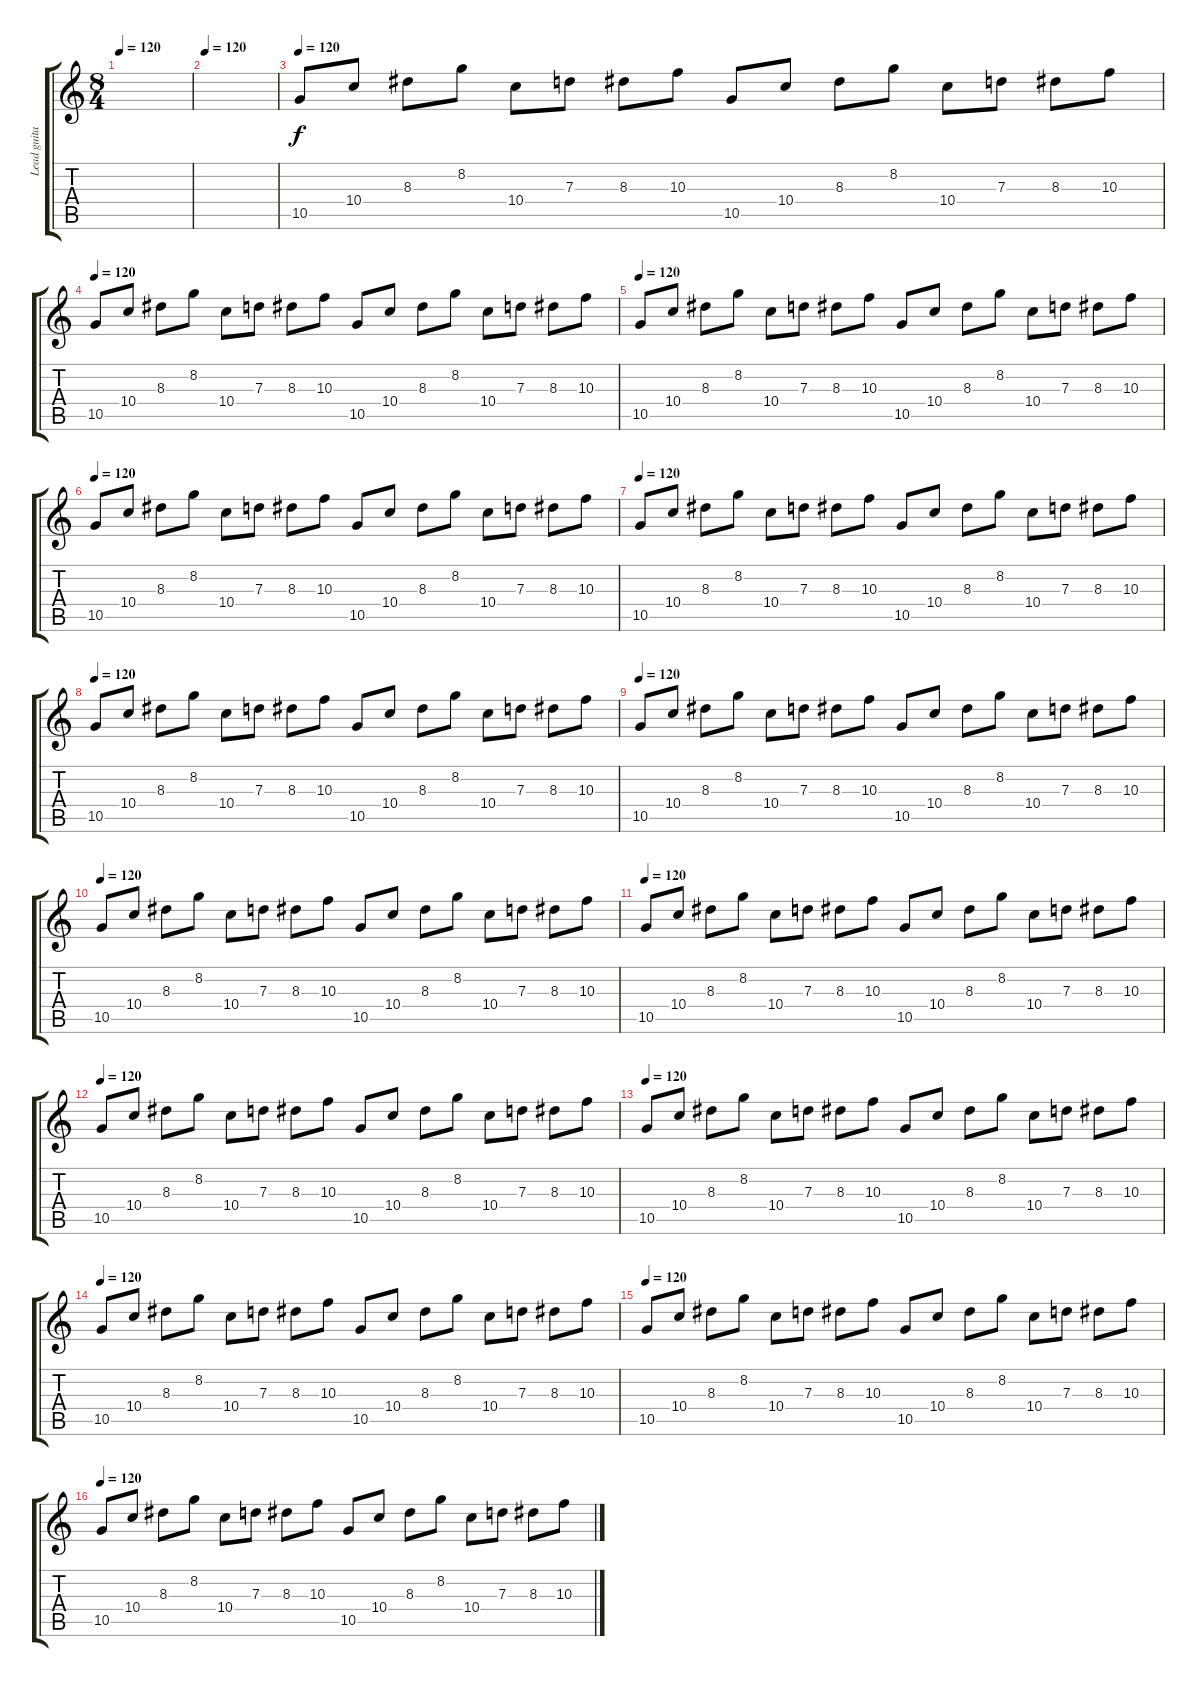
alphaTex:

\track ("Lead guitar 2" "Lead guita") {instrument distortionguitar}
\staff {score tabs}
\tuning (E4 B3 G3 D3 A2 E2) {hide}
\ts (8 4)
\tempo 120
\clef g2
\ks c
|
\tempo 120
|
\tempo 120
10.5.8 10.4.8 8.3.8 8.2.8 10.4.8 7.3.8 8.3.8 10.3.8 10.5.8 10.4.8 8.3.8 8.2.8 10.4.8 7.3.8 8.3.8 10.3.8 |
\tempo 120
10.5.8 10.4.8 8.3.8 8.2.8 10.4.8 7.3.8 8.3.8 10.3.8 10.5.8 10.4.8 8.3.8 8.2.8 10.4.8 7.3.8 8.3.8 10.3.8 |
\tempo 120
10.5.8 10.4.8 8.3.8 8.2.8 10.4.8 7.3.8 8.3.8 10.3.8 10.5.8 10.4.8 8.3.8 8.2.8 10.4.8 7.3.8 8.3.8 10.3.8 |
\tempo 120
10.5.8 10.4.8 8.3.8 8.2.8 10.4.8 7.3.8 8.3.8 10.3.8 10.5.8 10.4.8 8.3.8 8.2.8 10.4.8 7.3.8 8.3.8 10.3.8 |
\tempo 120
10.5.8 10.4.8 8.3.8 8.2.8 10.4.8 7.3.8 8.3.8 10.3.8 10.5.8 10.4.8 8.3.8 8.2.8 10.4.8 7.3.8 8.3.8 10.3.8 |
\tempo 120
10.5.8 10.4.8 8.3.8 8.2.8 10.4.8 7.3.8 8.3.8 10.3.8 10.5.8 10.4.8 8.3.8 8.2.8 10.4.8 7.3.8 8.3.8 10.3.8 |
\tempo 120
10.5.8 10.4.8 8.3.8 8.2.8 10.4.8 7.3.8 8.3.8 10.3.8 10.5.8 10.4.8 8.3.8 8.2.8 10.4.8 7.3.8 8.3.8 10.3.8 |
\tempo 120
10.5.8 10.4.8 8.3.8 8.2.8 10.4.8 7.3.8 8.3.8 10.3.8 10.5.8 10.4.8 8.3.8 8.2.8 10.4.8 7.3.8 8.3.8 10.3.8 |
\tempo 120
10.5.8 10.4.8 8.3.8 8.2.8 10.4.8 7.3.8 8.3.8 10.3.8 10.5.8 10.4.8 8.3.8 8.2.8 10.4.8 7.3.8 8.3.8 10.3.8 |
\tempo 120
10.5.8 10.4.8 8.3.8 8.2.8 10.4.8 7.3.8 8.3.8 10.3.8 10.5.8 10.4.8 8.3.8 8.2.8 10.4.8 7.3.8 8.3.8 10.3.8 |
\tempo 120
10.5.8 10.4.8 8.3.8 8.2.8 10.4.8 7.3.8 8.3.8 10.3.8 10.5.8 10.4.8 8.3.8 8.2.8 10.4.8 7.3.8 8.3.8 10.3.8 |
\tempo 120
10.5.8 10.4.8 8.3.8 8.2.8 10.4.8 7.3.8 8.3.8 10.3.8 10.5.8 10.4.8 8.3.8 8.2.8 10.4.8 7.3.8 8.3.8 10.3.8 |
\tempo 120
10.5.8 10.4.8 8.3.8 8.2.8 10.4.8 7.3.8 8.3.8 10.3.8 10.5.8 10.4.8 8.3.8 8.2.8 10.4.8 7.3.8 8.3.8 10.3.8 |
\tempo 120
10.5.8 10.4.8 8.3.8 8.2.8 10.4.8 7.3.8 8.3.8 10.3.8 10.5.8 10.4.8 8.3.8 8.2.8 10.4.8 7.3.8 8.3.8 10.3.8
